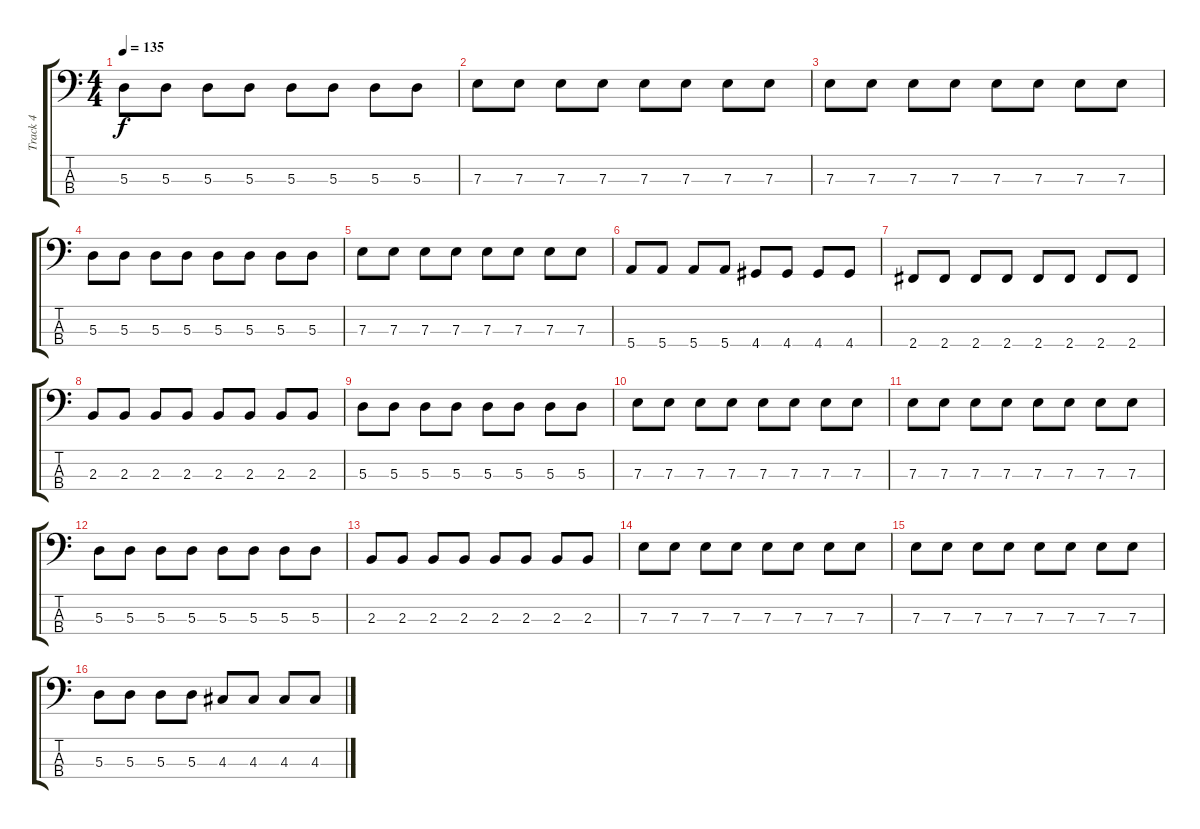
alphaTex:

\track ("Track 4" "Track 4") {instrument electricbassfinger}
\staff {score tabs}
\tuning (G2 D2 A1 E1) {hide}
\ts (4 4)
\tempo 135
\clef f4
\ks c
5.3.8{dy f} 5.3.8 5.3.8 5.3.8 5.3.8 5.3.8 5.3.8 5.3.8 |
7.3.8 7.3.8 7.3.8 7.3.8 7.3.8 7.3.8 7.3.8 7.3.8 |
7.3.8 7.3.8 7.3.8 7.3.8 7.3.8 7.3.8 7.3.8 7.3.8 |
5.3.8 5.3.8 5.3.8 5.3.8 5.3.8 5.3.8 5.3.8 5.3.8 |
7.3.8 7.3.8 7.3.8 7.3.8 7.3.8 7.3.8 7.3.8 7.3.8 |
5.4.8 5.4.8 5.4.8 5.4.8 4.4.8 4.4.8 4.4.8 4.4.8 |
2.4.8 2.4.8 2.4.8 2.4.8 2.4.8 2.4.8 2.4.8 2.4.8 |
2.3.8 2.3.8 2.3.8 2.3.8 2.3.8 2.3.8 2.3.8 2.3.8 |
5.3.8 5.3.8 5.3.8 5.3.8 5.3.8 5.3.8 5.3.8 5.3.8 |
7.3.8 7.3.8 7.3.8 7.3.8 7.3.8 7.3.8 7.3.8 7.3.8 |
7.3.8 7.3.8 7.3.8 7.3.8 7.3.8 7.3.8 7.3.8 7.3.8 |
5.3.8 5.3.8 5.3.8 5.3.8 5.3.8 5.3.8 5.3.8 5.3.8 |
2.3.8 2.3.8 2.3.8 2.3.8 2.3.8 2.3.8 2.3.8 2.3.8 |
7.3.8 7.3.8 7.3.8 7.3.8 7.3.8 7.3.8 7.3.8 7.3.8 |
7.3.8 7.3.8 7.3.8 7.3.8 7.3.8 7.3.8 7.3.8 7.3.8 |
5.3.8 5.3.8 5.3.8 5.3.8 4.3.8 4.3.8 4.3.8 4.3.8
